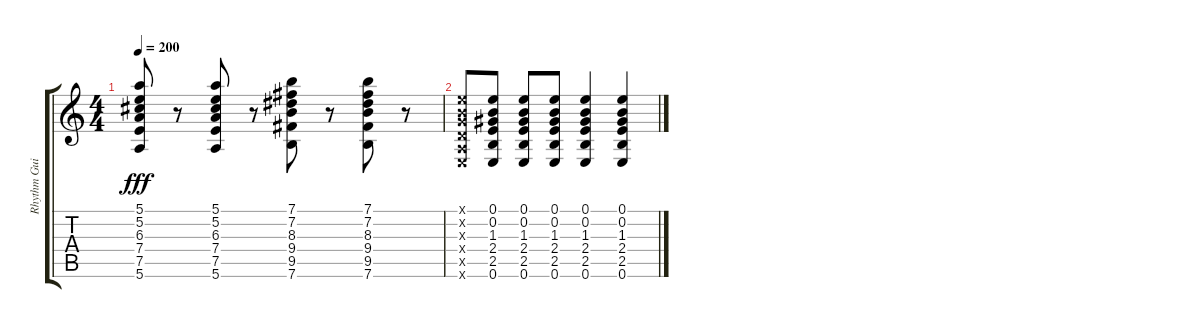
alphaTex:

\track ("Rhythm Guitar" "Rhythm Gui") {instrument distortionguitar}
\staff {score tabs}
\tuning (E4 B3 G3 D3 A2 E2) {hide}
\ts (4 4)
\tempo 200
\clef g2
\ks c
(5.1 5.2 6.3 7.4 7.5 5.6).8{dy fff} r.8 (5.1 5.2 6.3 7.4 7.5 5.6).8 r.8 (7.1 7.2 8.3 9.4 9.5 7.6).8 r.8 (7.1 7.2 8.3 9.4 9.5 7.6).8 r.8 |
(0.1{x} 0.2{x} 0.3{x} 0.4{x} 0.5{x} 0.6{x}).8 (0.1 0.2 1.3 2.4 2.5 0.6).8 (0.1 0.2 1.3 2.4 2.5 0.6).8 (0.1 0.2 1.3 2.4 2.5 0.6).8 (0.1 0.2 1.3 2.4 2.5 0.6).4 (0.1 0.2 1.3 2.4 2.5 0.6).4
